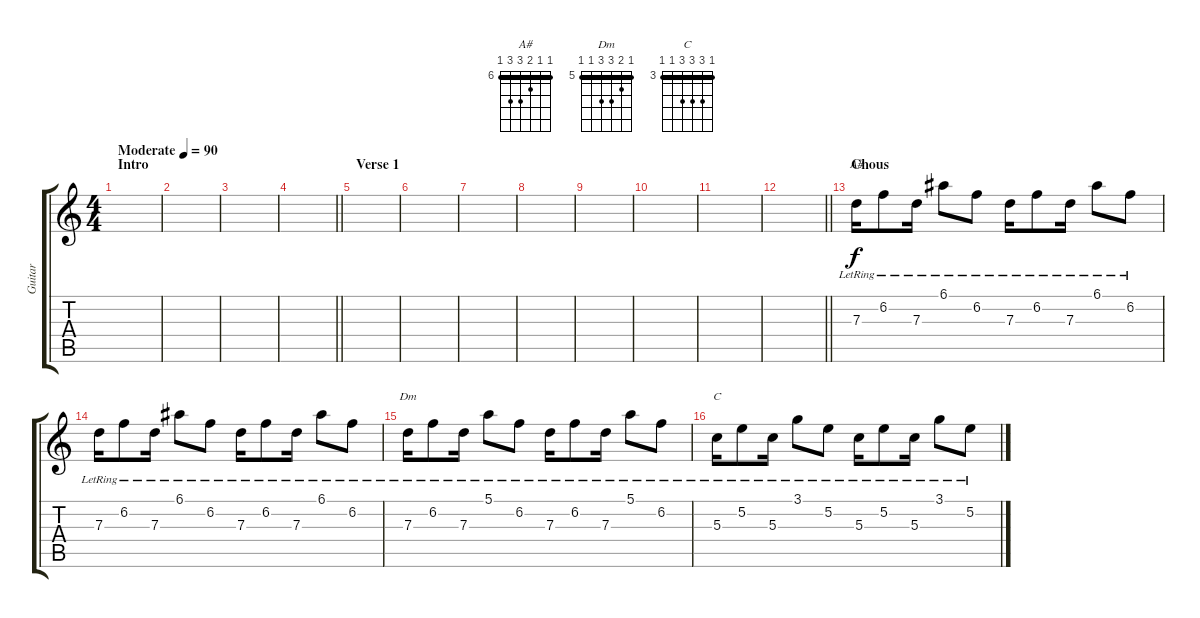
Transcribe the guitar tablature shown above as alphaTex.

\track ("Guitar" "Guitar") {instrument electricguitarclean}
\staff {score tabs}
\tuning (E4 B3 G3 D3 A2 E2) {hide}
\chord ("A#" 6 6 7 8 8 6) {firstfret 6 barre 6}
\chord ("Dm" 5 6 7 7 5 5) {firstfret 5 barre 5}
\chord ("C" 3 5 5 5 3 3) {firstfret 3 barre 3}
\ts (4 4)
\section ("" "Intro")
\tempo (90 "Moderate")
\clef g2
\ks c
|
|
|
\barLineRight lightlight
|
\section ("" "Verse 1")
|
|
|
|
|
|
|
\barLineRight lightlight
|
\section ("" "Chous")
7.3{lr}.16{ch "A#"} 6.2{lr}.8 7.3{lr}.16 6.1{lr}.8 6.2{lr}.8 7.3{lr}.16 6.2{lr}.8 7.3{lr}.16 6.1{lr}.8 6.2{lr}.8 |
7.3{lr}.16 6.2{lr}.8 7.3{lr}.16 6.1{lr}.8 6.2{lr}.8 7.3{lr}.16 6.2{lr}.8 7.3{lr}.16 6.1{lr}.8 6.2{lr}.8 |
7.3{lr}.16{ch "Dm"} 6.2{lr}.8 7.3{lr}.16 5.1{lr}.8 6.2{lr}.8 7.3{lr}.16 6.2{lr}.8 7.3{lr}.16 5.1{lr}.8 6.2{lr}.8 |
5.3{lr}.16{ch "C"} 5.2{lr}.8 5.3{lr}.16 3.1{lr}.8 5.2{lr}.8 5.3{lr}.16 5.2{lr}.8 5.3{lr}.16 3.1{lr}.8 5.2{lr}.8
